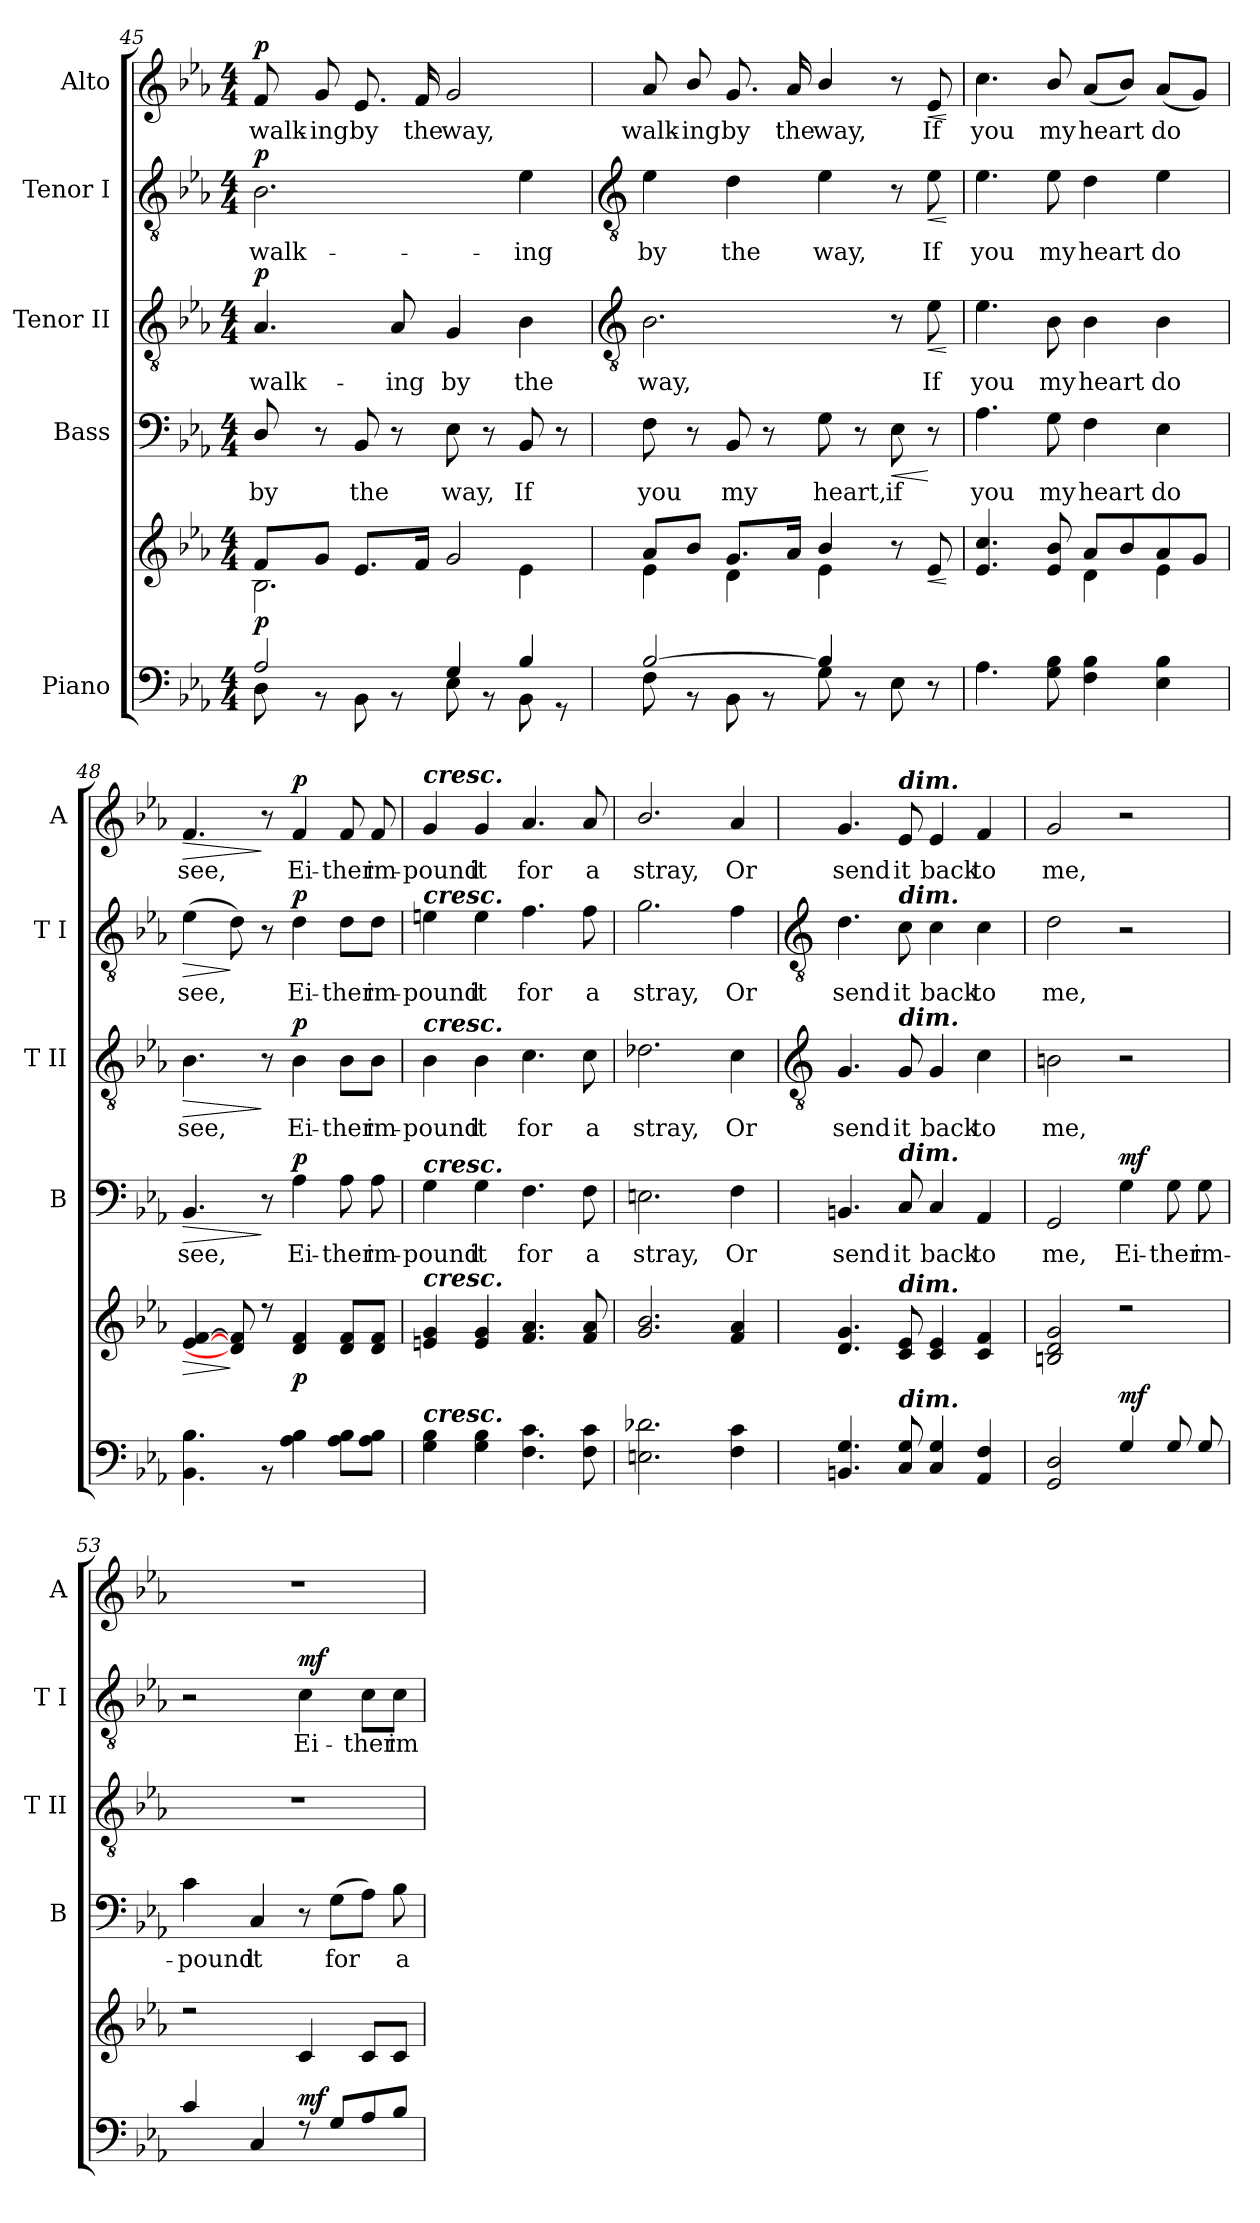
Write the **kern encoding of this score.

**kern	**kern	**dynam	**kern	**text	**dynam	**kern	**text	**dynam	**kern	**text	**dynam	**kern	**text	**dynam
*part5	*part5	*part5	*part4	*part4	*part4	*part3	*part3	*part3	*part2	*part2	*part2	*part1	*part1	*part1
*staff6	*staff5	*staff5/6	*staff4	*staff4	*staff4	*staff3	*staff3	*staff3	*staff2	*staff2	*staff2	*staff1	*staff1	*staff1
*I"Piano	*	*	*I"Bass	*	*	*I"Tenor II	*	*	*I"Tenor I	*	*	*I"Alto	*	*
*	*	*	*I'B	*	*	*I'T II	*	*	*I'T I	*	*	*I'A	*	*
*clefF4	*clefG2	*	*clefF4	*	*	*clefGv2	*	*	*clefGv2	*	*	*clefG2	*	*
*k[b-e-a-]	*k[b-e-a-]	*	*k[b-e-a-]	*	*	*k[b-e-a-]	*	*	*k[b-e-a-]	*	*	*k[b-e-a-]	*	*
*E-:	*E-:	*	*E-:	*	*	*E-:	*	*	*E-:	*	*	*E-:	*	*
*M4/4	*M4/4	*	*M4/4	*	*	*M4/4	*	*	*M4/4	*	*	*M4/4	*	*
=45	=45	=45	=45	=45	=45	=45	=45	=45	=45	=45	=45	=45	=45	=45
*^	*^	*	*	*	*	*	*	*	*	*	*	*	*	*
!	!	!	!	!LO:DY:b	!	!LO:LY:b	!	!	!LO:LY:b	!LO:DY:b	!	!LO:LY:b	!LO:DY:b	!	!LO:LY:b	!LO:DY:b
2A-/	8D\	8fL	2.B-\	p	8D/	by	.	4.A-	walk-	p	2.B-	walk-	p	8f	walk-	p
!	!	!	!	!	!	!	!	!	!	!	!	!	!	!	!LO:LY:b	!
.	8r	8gJ	.	.	8r	.	.	.	.	.	.	.	.	8g	-ing	.
!	!	!	!	!	!	!LO:LY:b	!	!	!	!	!	!	!	!	!LO:LY:b	!
.	8BB-\	8.e-L	.	.	8BB-	the	.	.	.	.	.	.	.	8.e-	by	.
!	!	!	!	!	!	!	!	!	!LO:LY:b	!	!	!	!	!	!	!
.	8r	.	.	.	8r	.	.	8A-	-ing	.	.	.	.	.	.	.
!	!	!	!	!	!	!	!	!	!	!	!	!	!	!	!LO:LY:b	!
.	.	16fJ	.	.	.	.	.	.	.	.	.	.	.	16f	the	.
!	!	!	!	!	!	!LO:LY:b	!	!	!LO:LY:b	!	!	!	!	!	!LO:LY:b	!
4G/	8E-\	2g	.	.	8E-	way,	.	4G	by	.	.	.	.	2g	way,	.
.	8r	.	.	.	8r	.	.	.	.	.	.	.	.	.	.	.
!	!	!	!	!	!	!LO:LY:b	!	!	!LO:LY:b	!	!	!LO:LY:b	!	!	!	!
4B-/	8BB-\	.	4e-\	.	8BB-	If	.	4B-	the	.	4e-	-ing	.	.	.	.
.	8r	.	.	.	8r	.	.	.	.	.	.	.	.	.	.	.
!!LO:LB:g=z
=46	=46	=46	=46	=46	=46	=46	=46	=46	=46	=46	=46	=46	=46	=46	=46	=46
*	*	*	*	*	*	*	*	*clefGv2	*	*	*clefGv2	*	*	*	*	*
!	!	!	!	!	!	!LO:LY:b	!	!	!LO:LY:b	!	!	!LO:LY:b	!	!	!LO:LY:b	!
[2B-/	8F\	8a-L	4e-\	.	8F	you	.	2.B-	way,	.	4e-	by	.	8a-	walk-	.
!	!	!	!	!	!	!	!	!	!	!	!	!	!	!	!LO:LY:b	!
.	8r	8b-/J	.	.	8r	.	.	.	.	.	.	.	.	8b-/	-ing	.
!	!	!	!	!	!	!LO:LY:b	!	!	!	!	!	!LO:LY:b	!	!	!LO:LY:b	!
.	8BB-\	8.gL	4d\	.	8BB-	my	.	.	.	.	4d	the	.	8.g	by	.
.	8r	.	.	.	8r	.	.	.	.	.	.	.	.	.	.	.
!	!	!	!	!	!	!	!	!	!	!	!	!	!	!	!LO:LY:b	!
.	.	16a-J	.	.	.	.	.	.	.	.	.	.	.	16a-	the	.
!	!	!	!	!	!	!LO:LY:b	!	!	!	!	!	!LO:LY:b	!	!	!LO:LY:b	!
4B-/]	8G\	4b-/	4e-\	.	8G	heart,	.	.	.	.	4e-	way,	.	4b-/	way,	.
.	8r	.	.	.	8r	.	.	.	.	.	.	.	.	.	.	.
!	!	!	!	!	!	!LO:LY:b	!LO:HP:b	!	!	!	!	!	!	!	!	!
4ryy	8E-\	8r	4ryy	.	8E-	if	<	8r	.	.	8r	.	.	8r	.	.
!	!	!	!	!LO:HP:b	!	!	!	!	!LO:LY:b	!LO:HP:b	!	!LO:LY:b	!LO:HP:b	!	!LO:LY:b	!LO:HP:b
.	8r	8e-	.	<	8r	.	[	8e-	If	<	8e-	If	<	8e-	If	<
*v	*v	*	*	*	*	*	*	*	*	*	*	*	*	*	*	*
*	*v	*v	*	*	*	*	*	*	*	*	*	*	*	*	*
.	.	[	.	.	.	.	.	[	.	.	[	.	.	[
=47	=47	=47	=47	=47	=47	=47	=47	=47	=47	=47	=47	=47	=47	=47
*^	*^	*	*	*	*	*	*	*	*	*	*	*	*	*
!	!	!	!	!	!	!LO:LY:b	!	!	!LO:LY:b	!	!	!LO:LY:b	!	!	!LO:LY:b	!
1ryy	4.A-\	4.e- 4.cc	2ryy	.	4.A-	you	.	4.e-	you	.	4.e-	you	.	4.cc	you	.
!	!	!	!	!	!	!LO:LY:b	!	!	!LO:LY:b	!	!	!LO:LY:b	!	!	!LO:LY:b	!
.	8G\ 8B-\	8e-/ 8b-/	.	.	8G	my	.	8B-	my	.	8e-	my	.	8b-/	my	.
!	!	!	!	!	!	!LO:LY:b	!	!	!LO:LY:b	!	!	!LO:LY:b	!	!	!LO:LY:b	!
.	4F\ 4B-\	8a-L	4d\	.	4F	heart	.	4B-	heart	.	4d	heart	.	(<8a-L	heart	.
.	.	8b-	.	.	.	.	.	.	.	.	.	.	.	8b-J)	.	.
!	!	!	!	!	!	!LO:LY:b	!	!	!LO:LY:b	!	!	!LO:LY:b	!	!	!LO:LY:b	!
.	4E-\ 4B-\	8a-	4e-\	.	4E-	do	.	4B-	do	.	4e-	do	.	(<8a-L	do	.
.	.	8gJ	.	.	.	.	.	.	.	.	.	.	.	8gJ)	.	.
=48	=48	=48	=48	=48	=48	=48	=48	=48	=48	=48	=48	=48	=48	=48	=48	=48
!	!	!	!	!LO:HP:b	!	!LO:LY:b	!LO:HP:b	!	!LO:LY:b	!LO:HP:b	!	!LO:LY:b	!LO:HP:b	!	!LO:LY:b	!LO:HP:b
1ryy	4.BB-\ 4.B-\	[4e- [4f	1ryy	>	4.BB-	see,	>	4.B-	see,	>	(>4e-	see,	>	4.f	see,	>
.	.	8d] 8f]	.	]	.	.	.	.	.	.	8d)	.	]	.	.	.
.	8r	8r	.	.	8r	.	]	8r	.	]	8r	.	.	8r	.	]
!	!	!	!	!LO:DY:b	!	!LO:LY:b	!LO:DY:b	!	!LO:LY:b	!LO:DY:b	!	!LO:LY:b	!LO:DY:b	!	!LO:LY:b	!LO:DY:b
.	4A-\ 4B-\	4d 4f	.	p	4A-	Ei-	p	4B-	Ei-	p	4d	Ei-	p	4f	Ei-	p
!	!	!	!	!	!	!LO:LY:b	!	!	!LO:LY:b	!	!	!LO:LY:b	!	!	!LO:LY:b	!
.	8A-\ 8B-\L	8d 8fL	.	.	8A-	-ther	.	8B-\L	-ther	.	8d\L	-ther	.	8f	-ther	.
!	!	!	!	!	!	!LO:LY:b	!	!	!LO:LY:b	!	!	!LO:LY:b	!	!	!LO:LY:b	!
.	8A-\ 8B-\J	8d 8fJ	.	.	8A-	im-	.	8B-\J	im-	.	8d\J	im-	.	8f	im-	.
=49	=49	=49	=49	=49	=49	=49	=49	=49	=49	=49	=49	=49	=49	=49	=49	=49
!	!	!	!	!	!	!	!	!	!	!	!	!	!	!LO:TX:a:Bi:t=cresc.	!	!
!	!	!	!	!	!	!	!	!	!	!	!LO:TX:a:Bi:t=cresc.	!	!	!	!	!
!	!	!	!	!	!	!	!	!LO:TX:a:Bi:t=cresc.	!	!	!	!	!	!	!	!
!	!	!	!	!	!LO:TX:a:Bi:t=cresc.	!	!	!	!	!	!	!	!	!	!	!
!	!	!LO:TX:a:Bi:t=cresc.	!	!	!	!	!	!	!	!	!	!	!	!	!	!
!LO:TX:a:Bi:t=cresc.	!	!	!	!	!	!	!	!	!	!	!	!	!	!	!	!
!	!	!	!	!	!	!LO:LY:b	!	!	!LO:LY:b	!	!	!LO:LY:b	!	!	!LO:LY:b	!
1ryy	4G\ 4B-\	4en 4g	1ryy	.	4G	-pound	.	4B-	-pound	.	4en	-pound	.	4g	-pound	.
!	!	!	!	!	!	!LO:LY:b	!	!	!LO:LY:b	!	!	!LO:LY:b	!	!	!LO:LY:b	!
.	4G\ 4B-\	4e 4g	.	.	4G	it	.	4B-	it	.	4e	it	.	4g	it	.
!	!	!	!	!	!	!LO:LY:b	!	!	!LO:LY:b	!	!	!LO:LY:b	!	!	!LO:LY:b	!
.	4.F\ 4.c\	4.f 4.a-	.	.	4.F	for	.	4.c	for	.	4.f	for	.	4.a-	for	.
!	!	!	!	!	!	!LO:LY:b	!	!	!LO:LY:b	!	!	!LO:LY:b	!	!	!LO:LY:b	!
.	8F\ 8c\	8f 8a-	.	.	8F	a	.	8c	a	.	8f	a	.	8a-	a	.
=50	=50	=50	=50	=50	=50	=50	=50	=50	=50	=50	=50	=50	=50	=50	=50	=50
!	!	!	!	!	!	!LO:LY:b	!	!	!LO:LY:b	!	!	!LO:LY:b	!	!	!LO:LY:b	!
1ryy	2.En\ 2.d-X\	2.g/ 2.b-/	1ryy	.	2.En\	stray,	.	2.d-X\	stray,	.	2.g\	stray,	.	2.b-/	stray,	.
!	!	!	!	!	!	!LO:LY:b	!	!	!LO:LY:b	!	!	!LO:LY:b	!	!	!LO:LY:b	!
.	4F\ 4c\	4f 4a-	.	.	4F	Or	.	4c	Or	.	4f	Or	.	4a-	Or	.
!!LO:LB:g=z
=51	=51	=51	=51	=51	=51	=51	=51	=51	=51	=51	=51	=51	=51	=51	=51	=51
*	*	*	*	*	*	*	*	*clefGv2	*	*	*clefGv2	*	*	*	*	*
!	!	!	!	!	!	!LO:LY:b	!	!	!LO:LY:b	!	!	!LO:LY:b	!	!	!LO:LY:b	!
4.BBn 4.G	1ryy	4.d 4.g	1ryy	.	4.BBn	send	.	4.G	send	.	4.d	send	.	4.g	send	.
!	!	!	!	!	!	!	!	!	!	!	!	!	!	!LO:TX:a:Bi:t=dim.	!	!
!	!	!	!	!	!	!	!	!	!	!	!LO:TX:a:Bi:t=dim.	!	!	!	!	!
!	!	!	!	!	!	!	!	!LO:TX:a:Bi:t=dim.	!	!	!	!	!	!	!	!
!	!	!	!	!	!LO:TX:a:Bi:t=dim.	!	!	!	!	!	!	!	!	!	!	!
!	!	!LO:TX:a:Bi:t=dim.	!	!	!	!	!	!	!	!	!	!	!	!	!	!
!LO:TX:a:Bi:t=dim.	!	!	!	!	!	!	!	!	!	!	!	!	!	!	!	!
!	!	!	!	!	!	!LO:LY:b	!	!	!LO:LY:b	!	!	!LO:LY:b	!	!	!LO:LY:b	!
8C 8G	.	8c 8e-	.	.	8C	it	.	8G	it	.	8c	it	.	8e-	it	.
!	!	!	!	!	!	!LO:LY:b	!	!	!LO:LY:b	!	!	!LO:LY:b	!	!	!LO:LY:b	!
4C 4G	.	4c 4e-	.	.	4C	back	.	4G	back	.	4c	back	.	4e-	back	.
!	!	!	!	!	!	!LO:LY:b	!	!	!LO:LY:b	!	!	!LO:LY:b	!	!	!LO:LY:b	!
4AA-/ 4F/	.	4c 4f	.	.	4AA-	to	.	4c	to	.	4c	to	.	4f	to	.
=52	=52	=52	=52	=52	=52	=52	=52	=52	=52	=52	=52	=52	=52	=52	=52	=52
!	!	!	!	!	!	!LO:LY:b	!	!	!LO:LY:b	!	!	!LO:LY:b	!	!	!LO:LY:b	!
2GG/ 2D/	1ryy	2Bn 2d 2g	1ryy	.	2GG	me,	.	2Bn	me,	.	2d	me,	.	2g	me,	.
!	!	!	!	!LO:DY:a=2	!	!LO:LY:b	!LO:DY:b	!	!	!	!	!	!	!	!	!
4G	.	2r	.	mf	4G	Ei-	mf	2r	.	.	2r	.	.	2r	.	.
!	!	!	!	!	!	!LO:LY:b	!	!	!	!	!	!	!	!	!	!
8G	.	.	.	.	8G	-ther	.	.	.	.	.	.	.	.	.	.
!	!	!	!	!	!	!LO:LY:b	!	!	!	!	!	!	!	!	!	!
8G	.	.	.	.	8G	im-	.	.	.	.	.	.	.	.	.	.
=53	=53	=53	=53	=53	=53	=53	=53	=53	=53	=53	=53	=53	=53	=53	=53	=53
!	!	!	!	!	!	!LO:LY:b	!	!	!	!	!	!	!	!	!	!
4c	1ryy	2r	1ryy	.	4c	-pound	.	1r	.	.	2r	.	.	1r	.	.
!	!	!	!	!	!	!LO:LY:b	!	!	!	!	!	!	!	!	!	!
4C	.	.	.	.	4C	it	.	.	.	.	.	.	.	.	.	.
!	!	!	!	!LO:DY:b	!	!	!	!	!	!	!	!LO:LY:b	!LO:DY:b	!	!	!
8r	.	4c	.	mf	8r	.	.	.	.	.	4c	Ei-	mf	.	.	.
!	!	!	!	!	!	!LO:LY:b	!	!	!	!	!	!	!	!	!	!
8GL	.	.	.	.	(>8GL	for	.	.	.	.	.	.	.	.	.	.
!	!	!	!	!	!	!	!	!	!	!	!	!LO:LY:b	!	!	!	!
8A-	.	8cL	.	.	8A-J)	.	.	.	.	.	8c\L	-ther	.	.	.	.
!	!	!	!	!	!	!LO:LY:b	!	!	!	!	!	!LO:LY:b	!	!	!	!
8B-J	.	8cJ	.	.	8B-	a	.	.	.	.	8c\J	im-	.	.	.	.
*v	*v	*	*	*	*	*	*	*	*	*	*	*	*	*	*	*
*	*v	*v	*	*	*	*	*	*	*	*	*	*	*	*	*
=	=	=	=	=	=	=	=	=	=	=	=	=	=	=
*-	*-	*-	*-	*-	*-	*-	*-	*-	*-	*-	*-	*-	*-	*-
